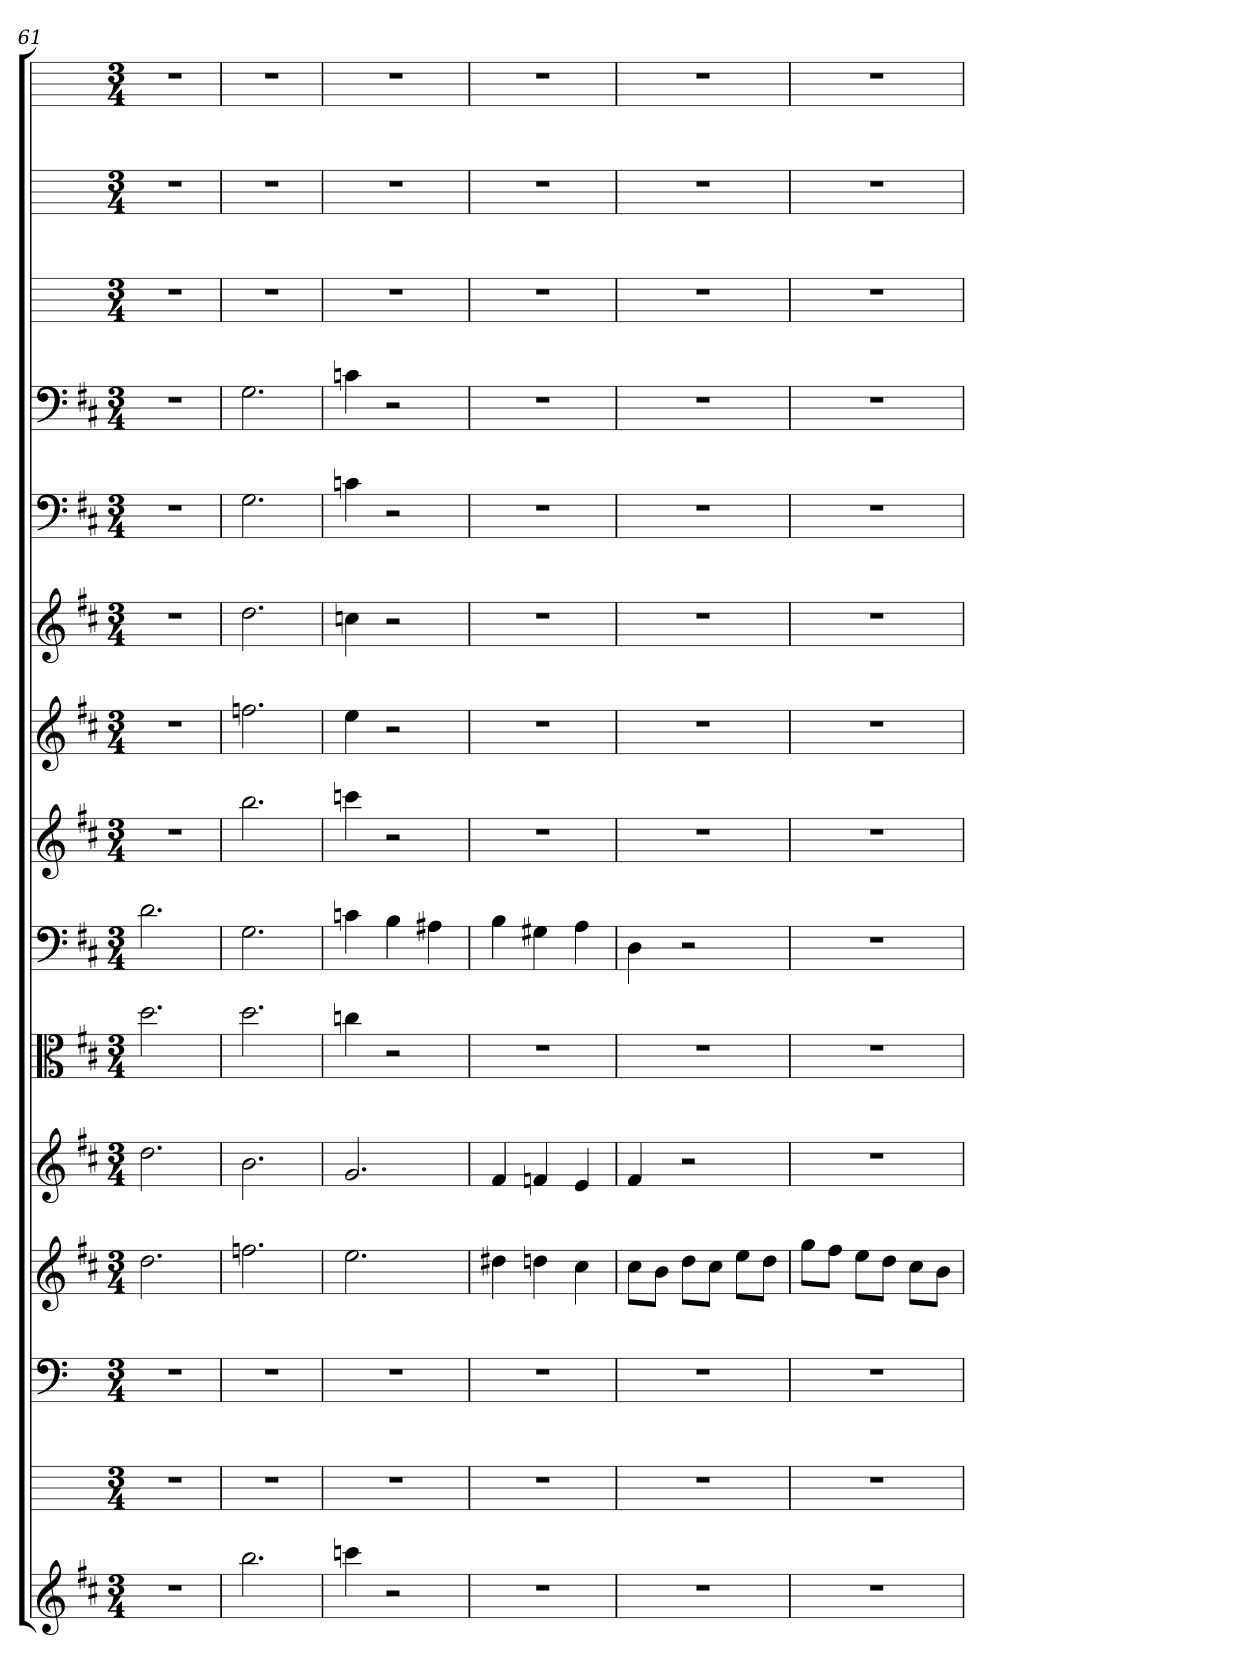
**kern	**kern	**kern	**kern	**kern	**kern	**kern	**kern	**kern	**kern	**kern	**kern	**kern	**kern	**kern
*part15	*part14	*part13	*part12	*part11	*part10	*part9	*part8	*part7	*part6	*part5	*part4	*part3	*part2	*part1
*staff15	*staff14	*staff13	*staff12	*staff11	*staff10	*staff9	*staff8	*staff7	*staff6	*staff5	*staff4	*staff3	*staff2	*staff1
*	*	*clefF4	*	*	*clefC3	*clefF4	*	*	*	*clefF4	*clefF4	*	*	*
*k[f#c#]	*k[]	*k[]	*k[f#c#]	*k[f#c#]	*k[f#c#]	*k[f#c#]	*k[f#c#]	*k[f#c#]	*k[f#c#]	*k[f#c#]	*k[f#c#]	*k[]	*k[]	*k[]
*M3/4	*M3/4	*M3/4	*M3/4	*M3/4	*M3/4	*M3/4	*M3/4	*M3/4	*M3/4	*M3/4	*M3/4	*M3/4	*M3/4	*M3/4
=61	=61	=61	=61	=61	=61	=61	=61	=61	=61	=61	=61	=61	=61	=61
2.r	2.r	2.r	2.dd	2.dd	2.dd	2.d	2.r	2.r	2.r	2.r	2.r	2.r	2.r	2.r
=62	=62	=62	=62	=62	=62	=62	=62	=62	=62	=62	=62	=62	=62	=62
2.bb	2.r	2.r	2.ffn	2.b	2.dd	2.G	2.bb	2.ffn	2.dd	2.G	2.G	2.r	2.r	2.r
=63	=63	=63	=63	=63	=63	=63	=63	=63	=63	=63	=63	=63	=63	=63
4cccn	2.r	2.r	2.ee	2.g	4ccn	4cn	4cccn	4ee	4ccn	4cn	4cn	2.r	2.r	2.r
2r	.	.	.	.	2r	4B	2r	2r	2r	2r	2r	.	.	.
.	.	.	.	.	.	4A#X	.	.	.	.	.	.	.	.
=64	=64	=64	=64	=64	=64	=64	=64	=64	=64	=64	=64	=64	=64	=64
2.r	2.r	2.r	4dd#X	4f#	2.r	4B	2.r	2.r	2.r	2.r	2.r	2.r	2.r	2.r
.	.	.	4ddn	4fn	.	4G#X	.	.	.	.	.	.	.	.
.	.	.	4cc#	4e	.	4A	.	.	.	.	.	.	.	.
=65	=65	=65	=65	=65	=65	=65	=65	=65	=65	=65	=65	=65	=65	=65
2.r	2.r	2.r	8cc#L	4f#	2.r	4D	2.r	2.r	2.r	2.r	2.r	2.r	2.r	2.r
.	.	.	8bJ	.	.	.	.	.	.	.	.	.	.	.
.	.	.	8ddL	2r	.	2r	.	.	.	.	.	.	.	.
.	.	.	8cc#J	.	.	.	.	.	.	.	.	.	.	.
.	.	.	8eeL	.	.	.	.	.	.	.	.	.	.	.
.	.	.	8ddJ	.	.	.	.	.	.	.	.	.	.	.
=66	=66	=66	=66	=66	=66	=66	=66	=66	=66	=66	=66	=66	=66	=66
2.r	2.r	2.r	8ggL	2.r	2.r	2.r	2.r	2.r	2.r	2.r	2.r	2.r	2.r	2.r
.	.	.	8ff#J	.	.	.	.	.	.	.	.	.	.	.
.	.	.	8eeL	.	.	.	.	.	.	.	.	.	.	.
.	.	.	8ddJ	.	.	.	.	.	.	.	.	.	.	.
.	.	.	8cc#L	.	.	.	.	.	.	.	.	.	.	.
.	.	.	8bJ	.	.	.	.	.	.	.	.	.	.	.
=	=	=	=	=	=	=	=	=	=	=	=	=	=	=
*-	*-	*-	*-	*-	*-	*-	*-	*-	*-	*-	*-	*-	*-	*-
